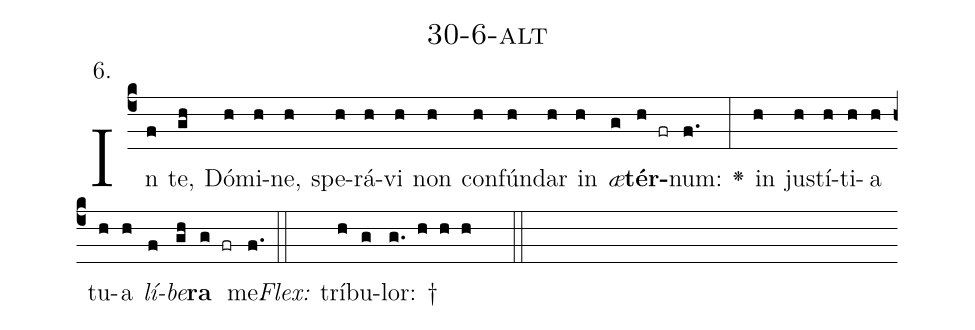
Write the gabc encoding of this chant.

name: 30-6-alt;
annotation: 6.;
%%
(c4)In(f) te,(gh) Dó(h)mi(h)ne,(h) spe(h)rá(h)vi(h) non(h) con(h)fún(h)dar(h) in(h) <i>æ</i>(g)<b>tér</b>(h fr)num:(f.) <v>\greheightstar</v>(:) in(h) jus(h)tí(h)ti(h)a(h) tu(h)a(h) <i>lí</i>(f)<i>be</i>(gh)<b>ra</b>(g fr) me.(f.) (::)
<i>Flex:</i>()  trí(h)bu(g)lor: †(g. h h h  ::)

%E(h) u(h) o(f) u(gh) a(g) e.(f.) (::)
